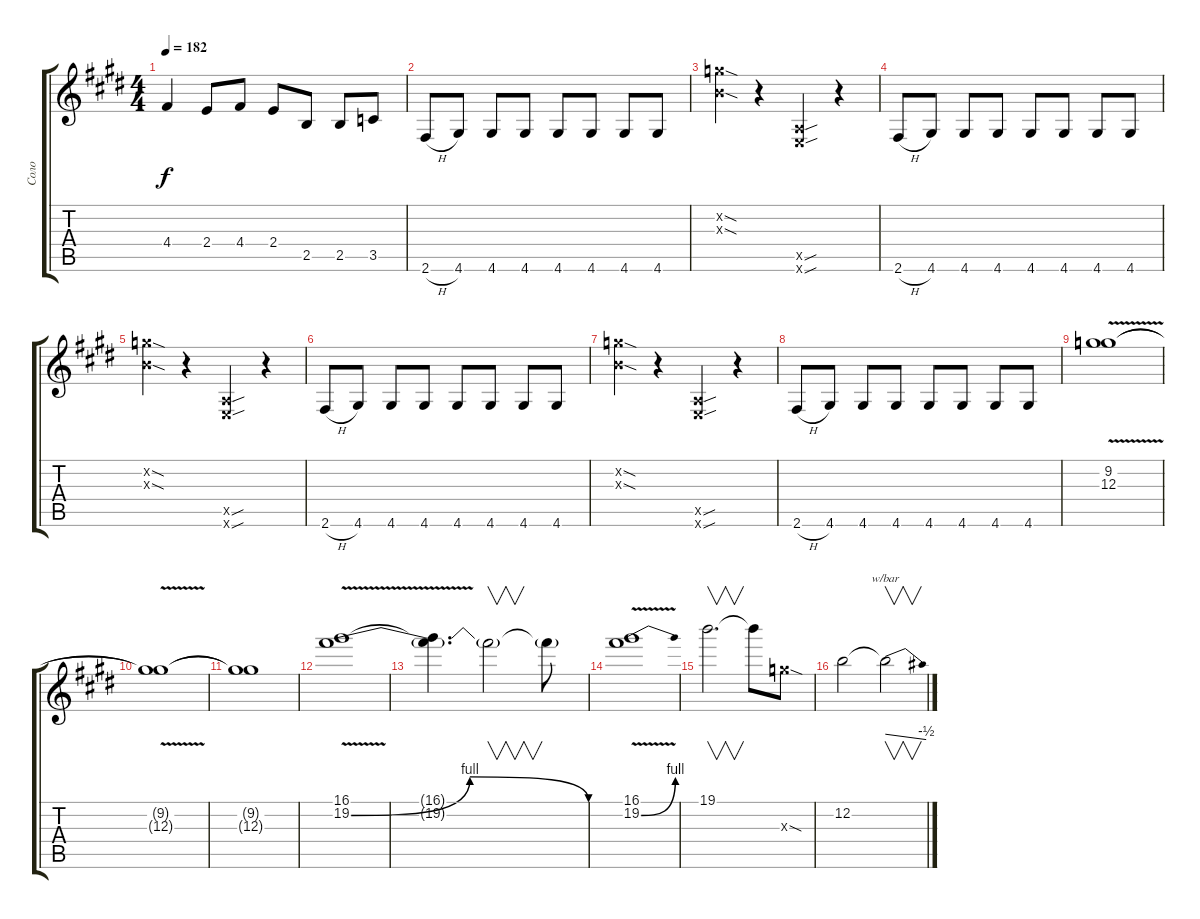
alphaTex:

\track ("Соло" "Соло") {instrument distortionguitar}
\staff {score tabs}
\tuning (E4 B3 G3 D3 A2 E2) {hide}
\ts (4 4)
\tempo 182
\clef g2
\ks e
4.4{t}.4{dy f} 2.4.8 4.4.8 2.4.8 2.5.8 2.5.8 3.5.8 |
2.6{h}.8 4.6.8 4.6.8 4.6.8 4.6.8 4.6.8 4.6.8 4.6.8 |
(0.2{sod x} 12.3{sod x}).4{volume 16} r.4 (0.5{sou x} 0.6{sou x}).4 r.4{volume 9} |
2.6{h}.8 4.6.8 4.6.8 4.6.8 4.6.8 4.6.8 4.6.8 4.6.8 |
(0.2{sod x} 12.3{sod x}).4{volume 16} r.4 (0.5{sou x} 0.6{sou x}).4 r.4{volume 9} |
2.6{h}.8 4.6.8 4.6.8 4.6.8 4.6.8 4.6.8 4.6.8 4.6.8 |
(0.2{sod x} 12.3{sod x}).4{volume 16} r.4 (0.5{sou x} 0.6{sou x}).4 r.4{volume 9} |
2.6{h}.8 4.6.8 4.6.8 4.6.8 4.6.8 4.6.8 4.6.8 4.6.8 |
(9.2 12.3{v}).1 |
(9.2{t} 12.3{t}).1 |
(9.2{t} 12.3{t}).1 |
(16.1 19.2{be (bendrelease 0 0 15 4 45 4 60 0) v}).1 |
(16.1{t} 19.2{t}).4{d} 19.2{t}.2{v} 19.2{t}.8 |
(16.1 19.2{be (bend 0 0 60 4) v}).1 |
19.1.2{v d} 19.1{t}.8 12.3{sod x}.8 |
12.2.2 12.2{t}.2{v tbe (dive default 0 0 60 -2)}
